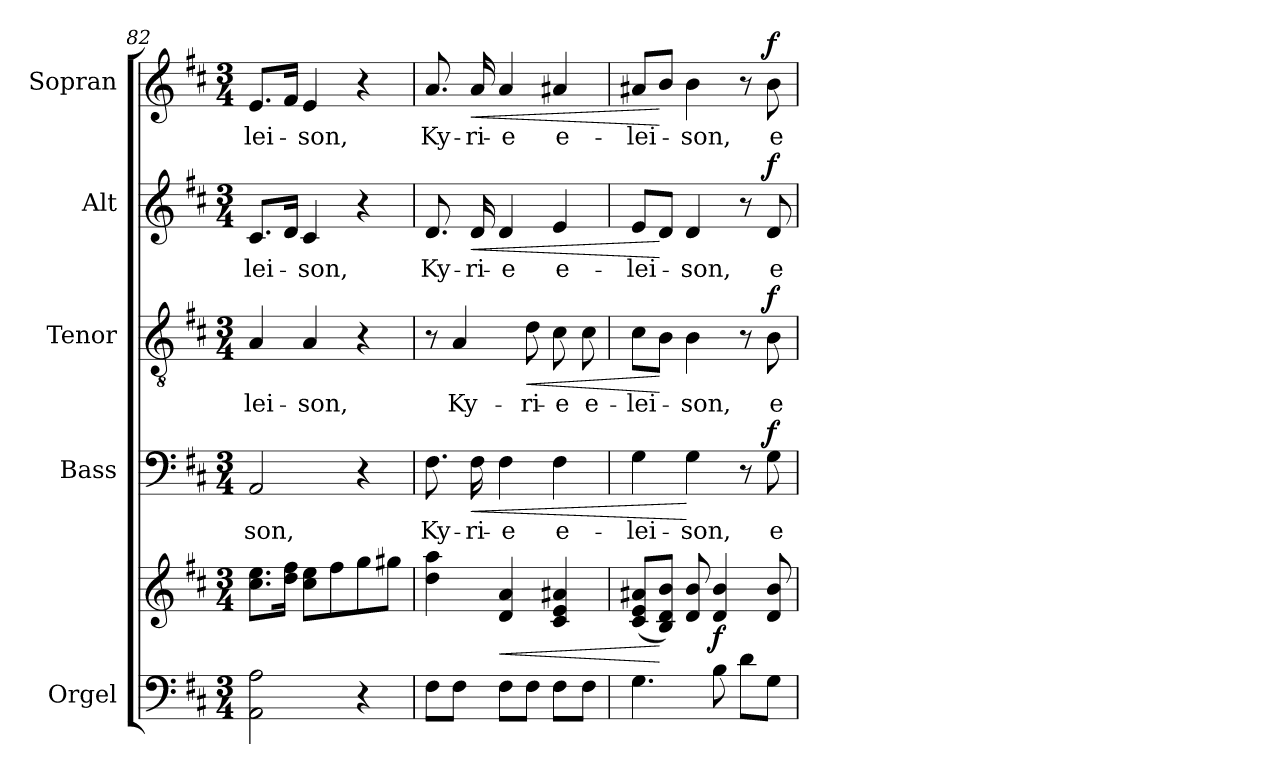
**kern	**kern	**dynam	**kern	**text	**dynam	**kern	**text	**dynam	**kern	**text	**dynam	**kern	**text	**dynam
*part5	*part5	*part5	*part4	*part4	*part4	*part3	*part3	*part3	*part2	*part2	*part2	*part1	*part1	*part1
*staff6	*staff5	*staff5/6	*staff4	*staff4	*staff4	*staff3	*staff3	*staff3	*staff2	*staff2	*staff2	*staff1	*staff1	*staff1
*I"Orgel	*	*	*I"Bass	*	*	*I"Tenor	*	*	*I"Alt	*	*	*I"Sopran	*	*
*I'Org.	*	*	*I'B	*	*	*I'T	*	*	*I'A	*	*	*I'S	*	*
*clefF4	*clefG2	*	*clefF4	*	*	*clefGv2	*	*	*clefG2	*	*	*clefG2	*	*
*k[f#c#]	*k[f#c#]	*	*k[f#c#]	*	*	*k[f#c#]	*	*	*k[f#c#]	*	*	*k[f#c#]	*	*
*D:	*D:	*	*D:	*	*	*D:	*	*	*D:	*	*	*D:	*	*
*M3/4	*M3/4	*	*M3/4	*	*	*M3/4	*	*	*M3/4	*	*	*M3/4	*	*
=82	=82	=82	=82	=82	=82	=82	=82	=82	=82	=82	=82	=82	=82	=82
!	!	!	!	!LO:LY:b	!	!	!LO:LY:b	!	!	!LO:LY:b	!	!	!LO:LY:b	!
2AA\ 2A\	8.cc#\ 8.ee\L	.	2AA/	-son,	.	4A/	-lei-	.	8.c#/L	-lei-	.	8.e/L	-lei-	.
.	16dd\ 16ff#\Jk	.	.	.	.	.	.	.	16d/Jk	.	.	16f#/Jk	.	.
!	!	!	!	!	!	!	!LO:LY:b	!	!	!LO:LY:b	!	!	!LO:LY:b	!
.	8cc#\ 8ee\L	.	.	.	.	4A/	-son,	.	4c#/	-son,	.	4e/	-son,	.
.	8ff#\	.	.	.	.	.	.	.	.	.	.	.	.	.
4r	8gg\	.	4r	.	.	4r	.	.	4r	.	.	4r	.	.
.	8gg#X\J	.	.	.	.	.	.	.	.	.	.	.	.	.
=83	=83	=83	=83	=83	=83	=83	=83	=83	=83	=83	=83	=83	=83	=83
!	!	!	!	!LO:LY:b	!	!	!	!	!	!LO:LY:b	!	!	!LO:LY:b	!
8F#\L	4dd\ 4aa\	.	8.F#\	Ky-	.	8r	.	.	8.d/	Ky-	.	8.a/	Ky-	.
!	!	!	!	!	!	!	!LO:LY:b	!	!	!	!	!	!	!
8F#\J	.	.	.	.	.	4A/	Ky-	.	.	.	.	.	.	.
!	!	!	!	!LO:LY:b	!LO:HP:b	!	!	!	!	!LO:LY:b	!LO:HP:b	!	!LO:LY:b	!LO:HP:b
.	.	.	16F#\	-ri-	<	.	.	.	16d/	-ri-	<	16a/	-ri-	<
!	!	!LO:HP:b	!	!LO:LY:b	!	!	!	!	!	!LO:LY:b	!	!	!LO:LY:b	!
8F#\L	4d/ 4a/	<	4F#\	-e	.	.	.	.	4d/	-e	.	4a/	-e	.
!	!	!	!	!	!	!	!LO:LY:b	!LO:HP:b	!	!	!	!	!	!
8F#\J	.	.	.	.	.	8d\	-ri-	<	.	.	.	.	.	.
!	!	!	!	!LO:LY:b	!	!	!LO:LY:b	!	!	!LO:LY:b	!	!	!LO:LY:b	!
8F#\L	4c#/ 4e/ 4a#X/	.	4F#\	e-	.	8c#\	-e	.	4e/	e-	.	4a#X/	e-	.
!	!	!	!	!	!	!	!LO:LY:b	!	!	!	!	!	!	!
8F#\J	.	.	.	.	.	8c#\	e-	.	.	.	.	.	.	.
=84	=84	=84	=84	=84	=84	=84	=84	=84	=84	=84	=84	=84	=84	=84
!	!	!	!	!LO:LY:b	!	!	!LO:LY:b	!	!	!LO:LY:b	!	!	!LO:LY:b	!
4.G\	(<8c#/ 8e/ 8a#X/L	.	4G\	-lei-	.	8c#\L	-lei-	.	8e/L	-lei-	.	8a#X/L	-lei-	.
.	8B/ 8d/ 8b/J)	[	.	.	.	8B\J	.	[	8d/J	.	[	8b/J	.	[
!	!	!	!	!LO:LY:b	!	!	!LO:LY:b	!	!	!LO:LY:b	!	!	!LO:LY:b	!
.	8d/ 8b/	.	4G\	-son,	[	4B\	-son,	.	4d/	-son,	.	4b\	-son,	.
!	!	!LO:DY:b	!	!	!	!	!	!	!	!	!	!	!	!
8B\	4d/ 4b/	f	.	.	.	.	.	.	.	.	.	.	.	.
8d\L	.	.	8r	.	.	8r	.	.	8r	.	.	8r	.	.
!	!	!	!	!LO:LY:b	!LO:DY:a	!	!LO:LY:b	!LO:DY:a	!	!LO:LY:b	!LO:DY:a	!	!LO:LY:b	!LO:DY:a
8G\J	8d/ 8b/	.	8G\	e-	f	8B\	e-	f	8d/	e-	f	8b\	e-	f
=	=	=	=	=	=	=	=	=	=	=	=	=	=	=
*-	*-	*-	*-	*-	*-	*-	*-	*-	*-	*-	*-	*-	*-	*-
